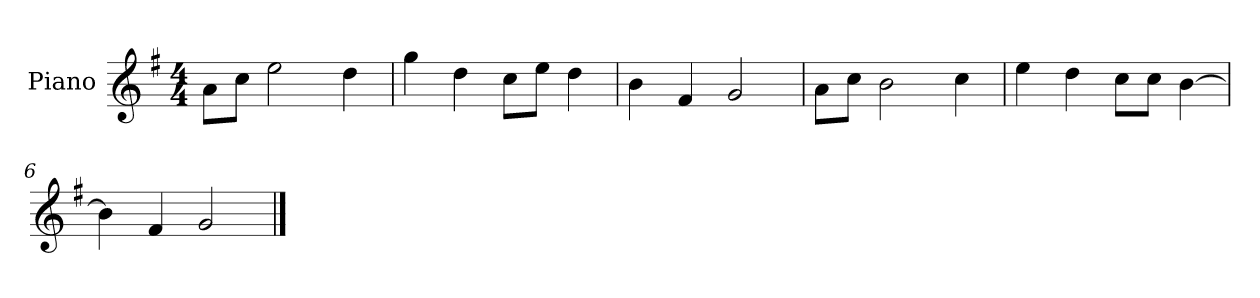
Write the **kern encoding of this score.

**kern
*part1
*staff1
*I"Piano
*I'P-no
*clefG2
*k[f#]
*M4/4
*MM90
=1
8a\L
8cc\J
2ee\
4dd\
=2
4gg\
4dd\
8cc\L
8ee\J
4dd\
=3
4b\
4f#/
2g/
=4
8a\L
8cc\J
2b\
4cc\
=5
4ee\
4dd\
8cc\L
8cc\J
[4b\
=6
4b\]
4f#/
2g/
==
*-
